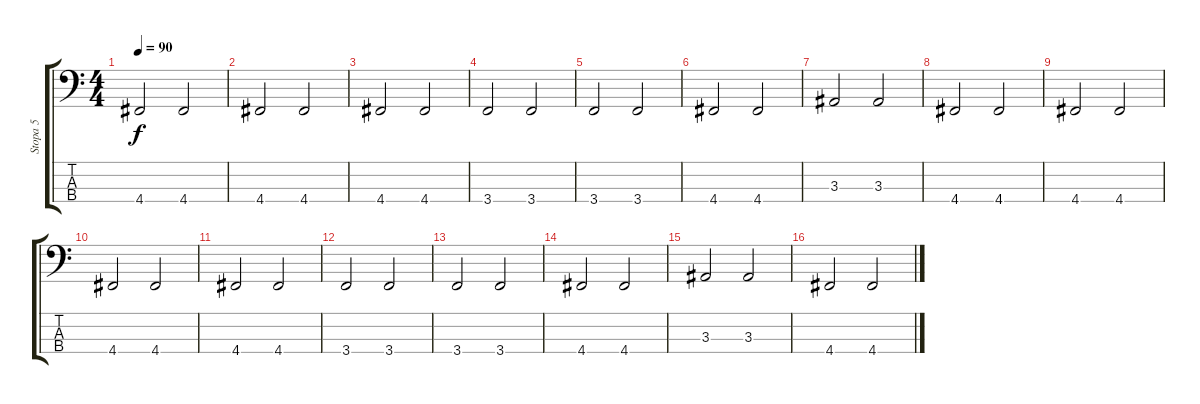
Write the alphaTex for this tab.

\track ("Stopa 5" "Stopa 5") {instrument electricbasspick}
\staff {score tabs}
\tuning (F2 C2 G1 D1) {hide}
\ts (4 4)
\tempo 90
\clef f4
\ks c
4.4.2{dy f} 4.4.2 |
4.4.2 4.4.2 |
4.4.2 4.4.2 |
3.4.2 3.4.2 |
3.4.2 3.4.2 |
4.4.2 4.4.2 |
3.3.2 3.3.2 |
4.4.2 4.4.2 |
4.4.2 4.4.2 |
4.4.2 4.4.2 |
4.4.2 4.4.2 |
3.4.2 3.4.2 |
3.4.2 3.4.2 |
4.4.2 4.4.2 |
3.3.2 3.3.2 |
4.4.2 4.4.2
